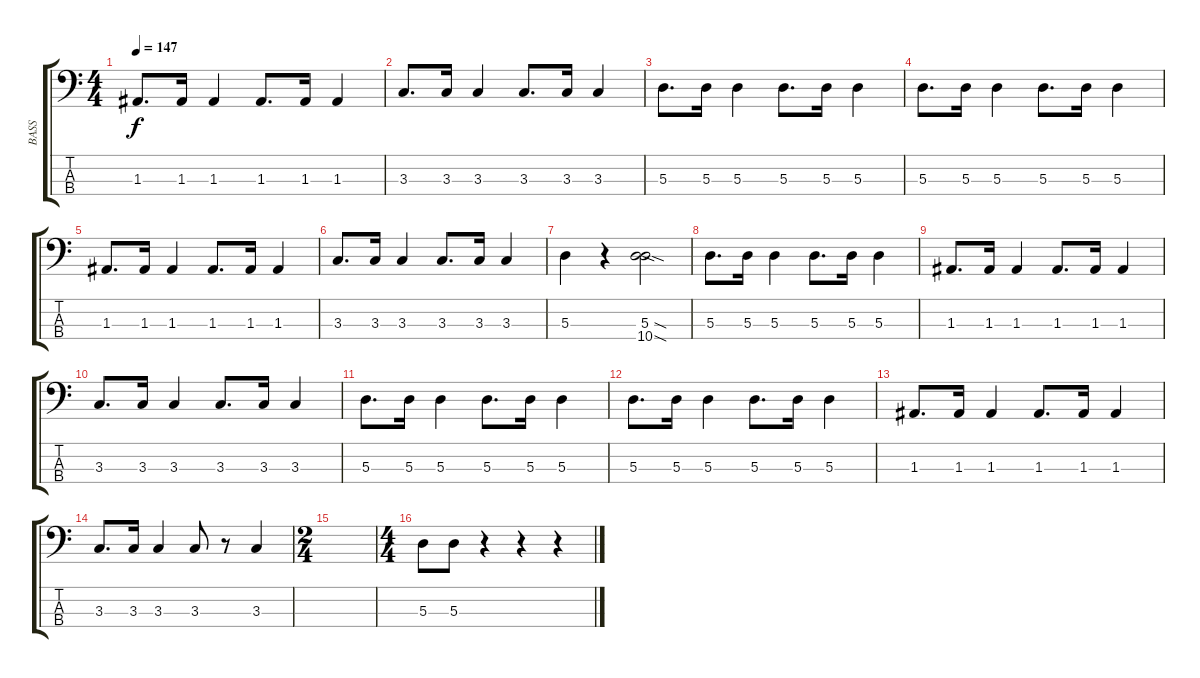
\track ("BASS" "BASS") {instrument electricbassfinger}
\staff {score tabs}
\tuning (G2 D2 A1 E1) {hide}
\ts (4 4)
\tempo 147
\clef f4
\ks c
1.3.8{d dy f} 1.3.16 1.3.4 1.3.8{d} 1.3.16 1.3.4 |
3.3.8{d} 3.3.16 3.3.4 3.3.8{d} 3.3.16 3.3.4 |
5.3.8{d} 5.3.16 5.3.4 5.3.8{d} 5.3.16 5.3.4 |
5.3.8{d} 5.3.16 5.3.4 5.3.8{d} 5.3.16 5.3.4 |
1.3.8{d} 1.3.16 1.3.4 1.3.8{d} 1.3.16 1.3.4 |
3.3.8{d} 3.3.16 3.3.4 3.3.8{d} 3.3.16 3.3.4 |
5.3.4 r.4 (5.3{sod} 10.4{sod}).2 |
5.3.8{d} 5.3.16 5.3.4 5.3.8{d} 5.3.16 5.3.4 |
1.3.8{d} 1.3.16 1.3.4 1.3.8{d} 1.3.16 1.3.4 |
3.3.8{d} 3.3.16 3.3.4 3.3.8{d} 3.3.16 3.3.4 |
5.3.8{d} 5.3.16 5.3.4 5.3.8{d} 5.3.16 5.3.4 |
5.3.8{d} 5.3.16 5.3.4 5.3.8{d} 5.3.16 5.3.4 |
1.3.8{d} 1.3.16 1.3.4 1.3.8{d} 1.3.16 1.3.4 |
3.3.8{d} 3.3.16 3.3.4 3.3.8 r.8 3.3.4 |
\ts (2 4)
|
\ts (4 4)
5.3.8 5.3.8 r.4 r.4 r.4
